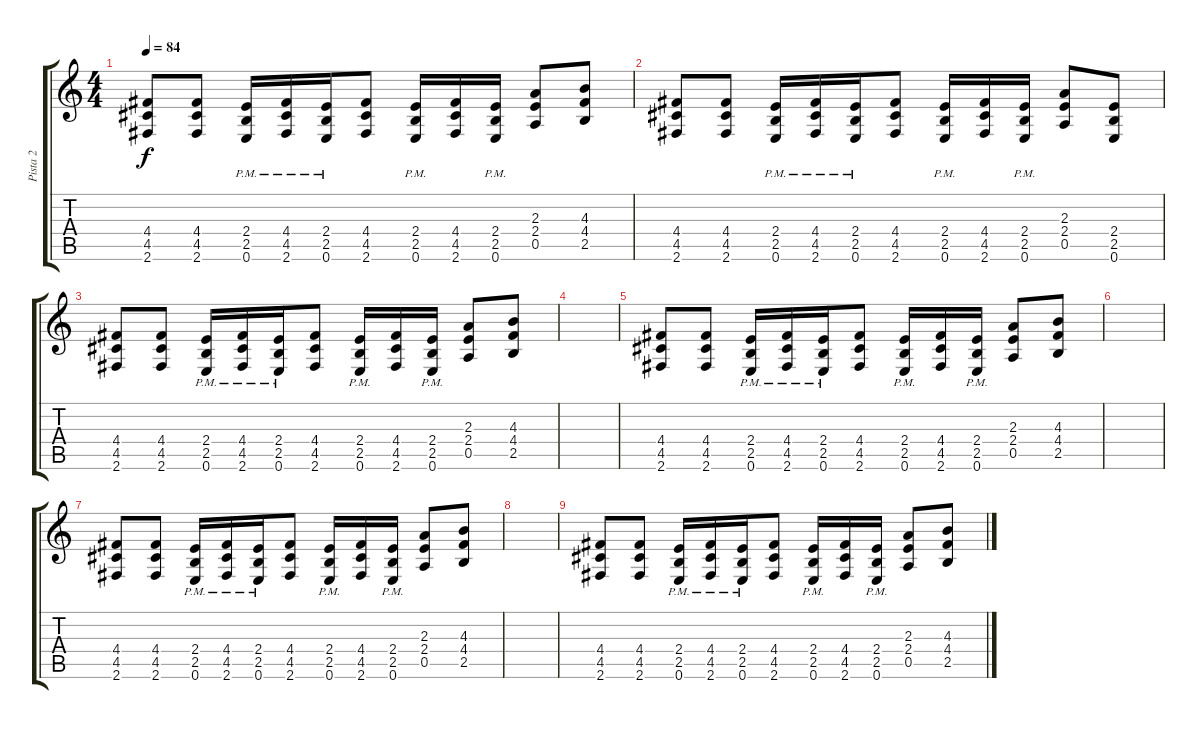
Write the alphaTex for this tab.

\track ("Pista 2" "Pista 2") {instrument distortionguitar}
\staff {score tabs}
\tuning (E4 B3 G3 D3 A2 E2) {hide}
\ts (4 4)
\tempo 84
\clef g2
\ks c
(4.4 4.5 2.6).8{dy f} (4.4 4.5 2.6).8 (2.4{pm} 2.5{pm} 0.6{pm}).16 (4.4{pm} 4.5{pm} 2.6{pm}).16 (2.4{pm} 2.5{pm} 0.6{pm}).16 (4.4 4.5 2.6).8 (2.4{pm} 2.5{pm} 0.6{pm}).16 (4.4 4.5 2.6).16 (2.4{pm} 2.5{pm} 0.6{pm}).16 (2.3 2.4 0.5).8 (4.3 4.4 2.5).8 |
(4.4 4.5 2.6).8 (4.4 4.5 2.6).8 (2.4{pm} 2.5{pm} 0.6{pm}).16 (4.4{pm} 4.5{pm} 2.6{pm}).16 (2.4{pm} 2.5{pm} 0.6{pm}).16 (4.4 4.5 2.6).8 (2.4{pm} 2.5{pm} 0.6{pm}).16 (4.4 4.5 2.6).16 (2.4{pm} 2.5{pm} 0.6{pm}).16 (2.3 2.4 0.5).8 (2.4 2.5 0.6).8 |
(4.4 4.5 2.6).8{volume 10} (4.4 4.5 2.6).8 (2.4{pm} 2.5{pm} 0.6{pm}).16 (4.4{pm} 4.5{pm} 2.6{pm}).16 (2.4{pm} 2.5{pm} 0.6{pm}).16 (4.4 4.5 2.6).8 (2.4{pm} 2.5{pm} 0.6{pm}).16 (4.4 4.5 2.6).16 (2.4{pm} 2.5{pm} 0.6{pm}).16 (2.3 2.4 0.5).8 (4.3 4.4 2.5).8 |
|
(4.4 4.5 2.6).8 (4.4 4.5 2.6).8 (2.4{pm} 2.5{pm} 0.6{pm}).16 (4.4{pm} 4.5{pm} 2.6{pm}).16 (2.4{pm} 2.5{pm} 0.6{pm}).16 (4.4 4.5 2.6).8 (2.4{pm} 2.5{pm} 0.6{pm}).16 (4.4 4.5 2.6).16 (2.4{pm} 2.5{pm} 0.6{pm}).16 (2.3 2.4 0.5).8 (4.3 4.4 2.5).8 |
|
(4.4 4.5 2.6).8 (4.4 4.5 2.6).8 (2.4{pm} 2.5{pm} 0.6{pm}).16 (4.4{pm} 4.5{pm} 2.6{pm}).16 (2.4{pm} 2.5{pm} 0.6{pm}).16 (4.4 4.5 2.6).8 (2.4{pm} 2.5{pm} 0.6{pm}).16 (4.4 4.5 2.6).16 (2.4{pm} 2.5{pm} 0.6{pm}).16 (2.3 2.4 0.5).8 (4.3 4.4 2.5).8 |
|
(4.4 4.5 2.6).8 (4.4 4.5 2.6).8 (2.4{pm} 2.5{pm} 0.6{pm}).16 (4.4{pm} 4.5{pm} 2.6{pm}).16 (2.4{pm} 2.5{pm} 0.6{pm}).16 (4.4 4.5 2.6).8 (2.4{pm} 2.5{pm} 0.6{pm}).16 (4.4 4.5 2.6).16 (2.4{pm} 2.5{pm} 0.6{pm}).16 (2.3 2.4 0.5).8{volume 0} (4.3 4.4 2.5).8
